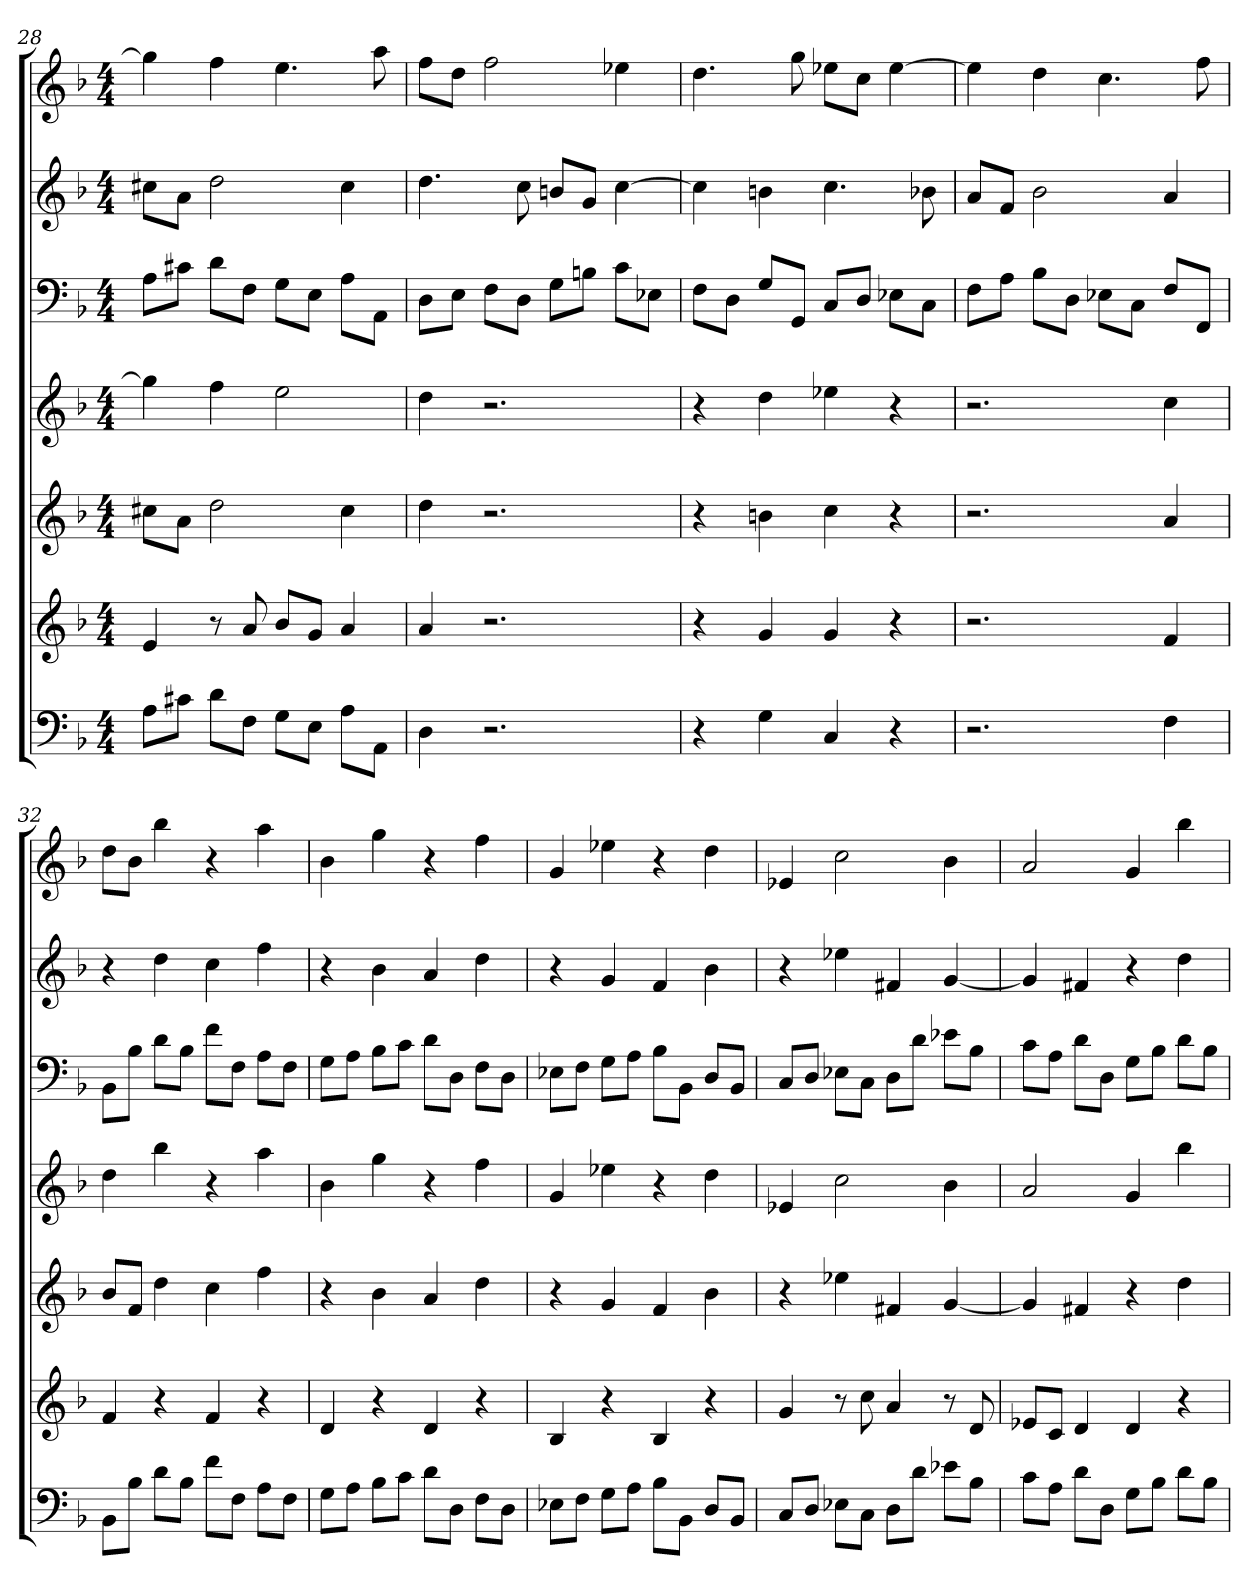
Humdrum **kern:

**kern	**kern	**kern	**kern	**kern	**kern	**kern
*part7	*part6	*part5	*part4	*part3	*part2	*part1
*staff7	*staff6	*staff5	*staff4	*staff3	*staff2	*staff1
*k[b-]	*k[b-]	*k[b-]	*k[b-]	*k[b-]	*k[b-]	*k[b-]
*d:	*d:	*d:	*d:	*d:	*d:	*d:
*M4/4	*M4/4	*M4/4	*M4/4	*M4/4	*M4/4	*M4/4
=28	=28	=28	=28	=28	=28	=28
8AL	4e	8cc#XL	4gg]	8AL	8cc#XL	4gg]
8c#XJ	.	8aJ	.	8c#XJ	8aJ	.
8dL	8r	2dd	4ff	8dL	2dd	4ff
8FJ	8a	.	.	8FJ	.	.
8GL	8b-L	.	2ee	8GL	.	4.ee
8EJ	8gJ	.	.	8EJ	.	.
8AL	4a	4cc#	.	8AL	4cc#	.
8AAJ	.	.	.	8AAJ	.	8aa
=29	=29	=29	=29	=29	=29	=29
4D	4a	4dd	4dd	8DL	4.dd	8ffL
.	.	.	.	8EJ	.	8ddJ
2.r	2.r	2.r	2.r	8FL	.	2ff
.	.	.	.	8DJ	8cc	.
.	.	.	.	8GL	8bnL	.
.	.	.	.	8BnJ	8gJ	.
.	.	.	.	8cL	[4cc	4ee-X
.	.	.	.	8E-XJ	.	.
=30	=30	=30	=30	=30	=30	=30
4r	4r	4r	4r	8FL	4cc]	4.dd
.	.	.	.	8DJ	.	.
4G	4g	4bn	4dd	8GL	4bn	.
.	.	.	.	8GGJ	.	8gg
4C	4g	4cc	4ee-X	8CL	4.cc	8ee-XL
.	.	.	.	8DJ	.	8ccJ
4r	4r	4r	4r	8E-XL	.	[4ee-
.	.	.	.	8CJ	8b-X	.
=31	=31	=31	=31	=31	=31	=31
2.r	2.r	2.r	2.r	8FL	8aL	4ee-]
.	.	.	.	8AJ	8fJ	.
.	.	.	.	8B-L	2b-	4dd
.	.	.	.	8DJ	.	.
.	.	.	.	8E-XL	.	4.cc
.	.	.	.	8CJ	.	.
4F	4f	4a	4cc	8FL	4a	.
.	.	.	.	8FFJ	.	8ff
=32	=32	=32	=32	=32	=32	=32
8BB-L	4f	8b-L	4dd	8BB-L	4r	8ddL
8B-J	.	8fJ	.	8B-J	.	8b-J
8dL	4r	4dd	4bb-	8dL	4dd	4bb-
8B-J	.	.	.	8B-J	.	.
8fL	4f	4cc	4r	8fL	4cc	4r
8FJ	.	.	.	8FJ	.	.
8AL	4r	4ff	4aa	8AL	4ff	4aa
8FJ	.	.	.	8FJ	.	.
=33	=33	=33	=33	=33	=33	=33
8GL	4d	4r	4b-	8GL	4r	4b-
8AJ	.	.	.	8AJ	.	.
8B-L	4r	4b-	4gg	8B-L	4b-	4gg
8cJ	.	.	.	8cJ	.	.
8dL	4d	4a	4r	8dL	4a	4r
8DJ	.	.	.	8DJ	.	.
8FL	4r	4dd	4ff	8FL	4dd	4ff
8DJ	.	.	.	8DJ	.	.
=34	=34	=34	=34	=34	=34	=34
8E-XL	4B-	4r	4g	8E-XL	4r	4g
8FJ	.	.	.	8FJ	.	.
8GL	4r	4g	4ee-X	8GL	4g	4ee-X
8AJ	.	.	.	8AJ	.	.
8B-L	4B-	4f	4r	8B-L	4f	4r
8BB-J	.	.	.	8BB-J	.	.
8DL	4r	4b-	4dd	8DL	4b-	4dd
8BB-J	.	.	.	8BB-J	.	.
=35	=35	=35	=35	=35	=35	=35
8CL	4g	4r	4e-X	8CL	4r	4e-X
8DJ	.	.	.	8DJ	.	.
8E-XL	8r	4ee-X	2cc	8E-XL	4ee-X	2cc
8CJ	8cc	.	.	8CJ	.	.
8DL	4a	4f#X	.	8DL	4f#X	.
8dJ	.	.	.	8dJ	.	.
8e-XL	8r	[4g	4b-	8e-XL	[4g	4b-
8B-J	8d	.	.	8B-J	.	.
=36	=36	=36	=36	=36	=36	=36
8cL	8e-XL	4g]	2a	8cL	4g]	2a
8AJ	8cJ	.	.	8AJ	.	.
8dL	4d	4f#X	.	8dL	4f#X	.
8DJ	.	.	.	8DJ	.	.
8GL	4d	4r	4g	8GL	4r	4g
8B-J	.	.	.	8B-J	.	.
8dL	4r	4dd	4bb-	8dL	4dd	4bb-
8B-J	.	.	.	8B-J	.	.
=	=	=	=	=	=	=
*-	*-	*-	*-	*-	*-	*-
